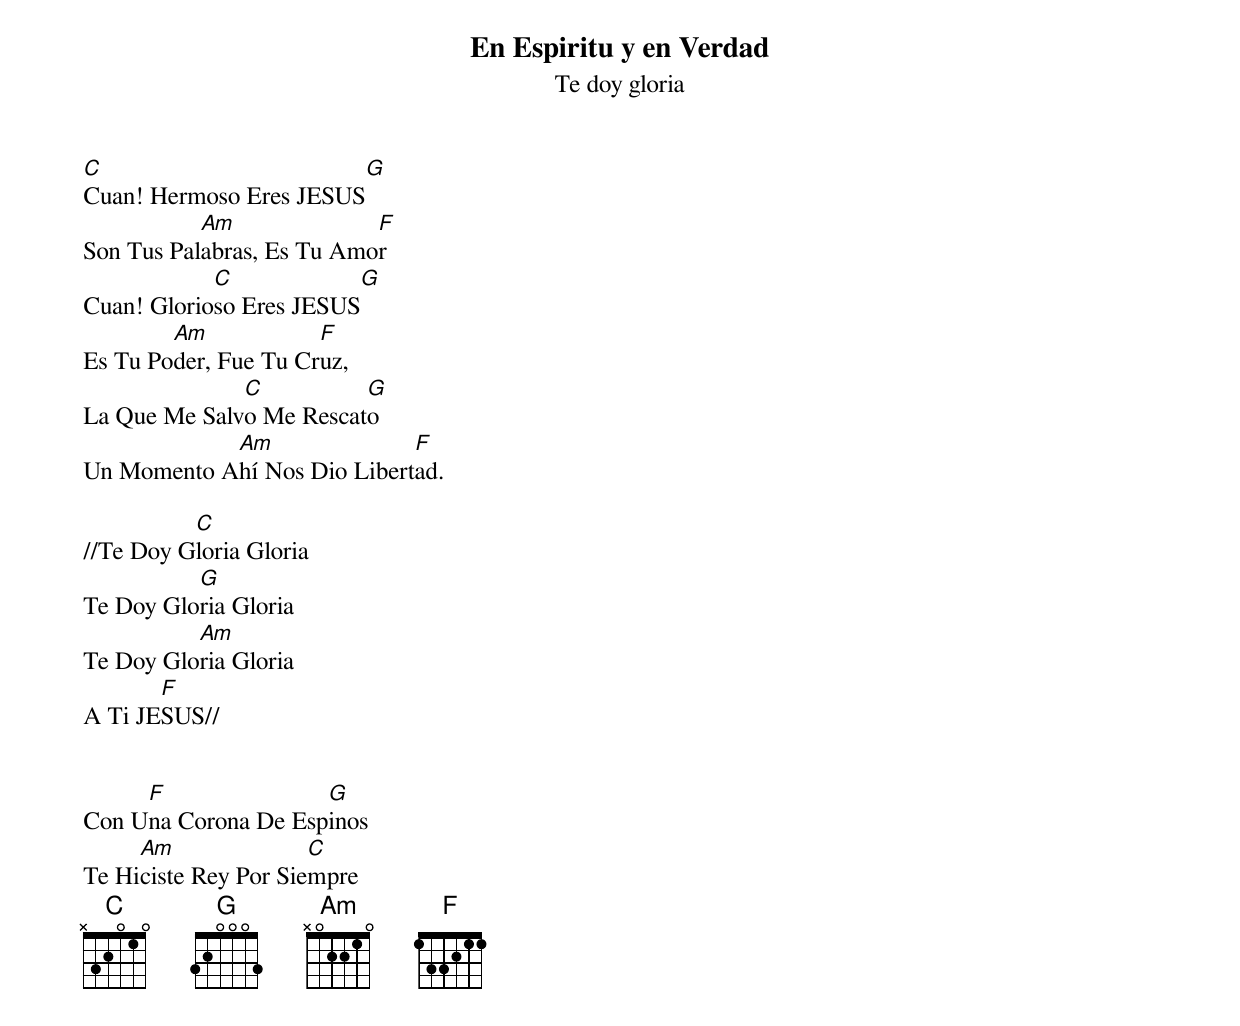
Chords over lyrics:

En Espiritu y en Verdad
Te doy gloria

C                       G
Cuan! Hermoso Eres JESUS
           Am              F
Son Tus Palabras, Es Tu Amor
            C            G
Cuan! Glorioso Eres JESUS
        Am            F
Es Tu Poder, Fue Tu Cruz,
              C          G
La Que Me Salvo Me Rescato
            Am               F
Un Momento Ahí Nos Dio Libertad.

          C
//Te Doy Gloria Gloria
          G
Te Doy Gloria Gloria
          Am
Te Doy Gloria Gloria
       F
A Ti JESUS//


     F               G
Con Una Corona De Espinos
     Am               C
Te Hiciste Rey Por Siempre
